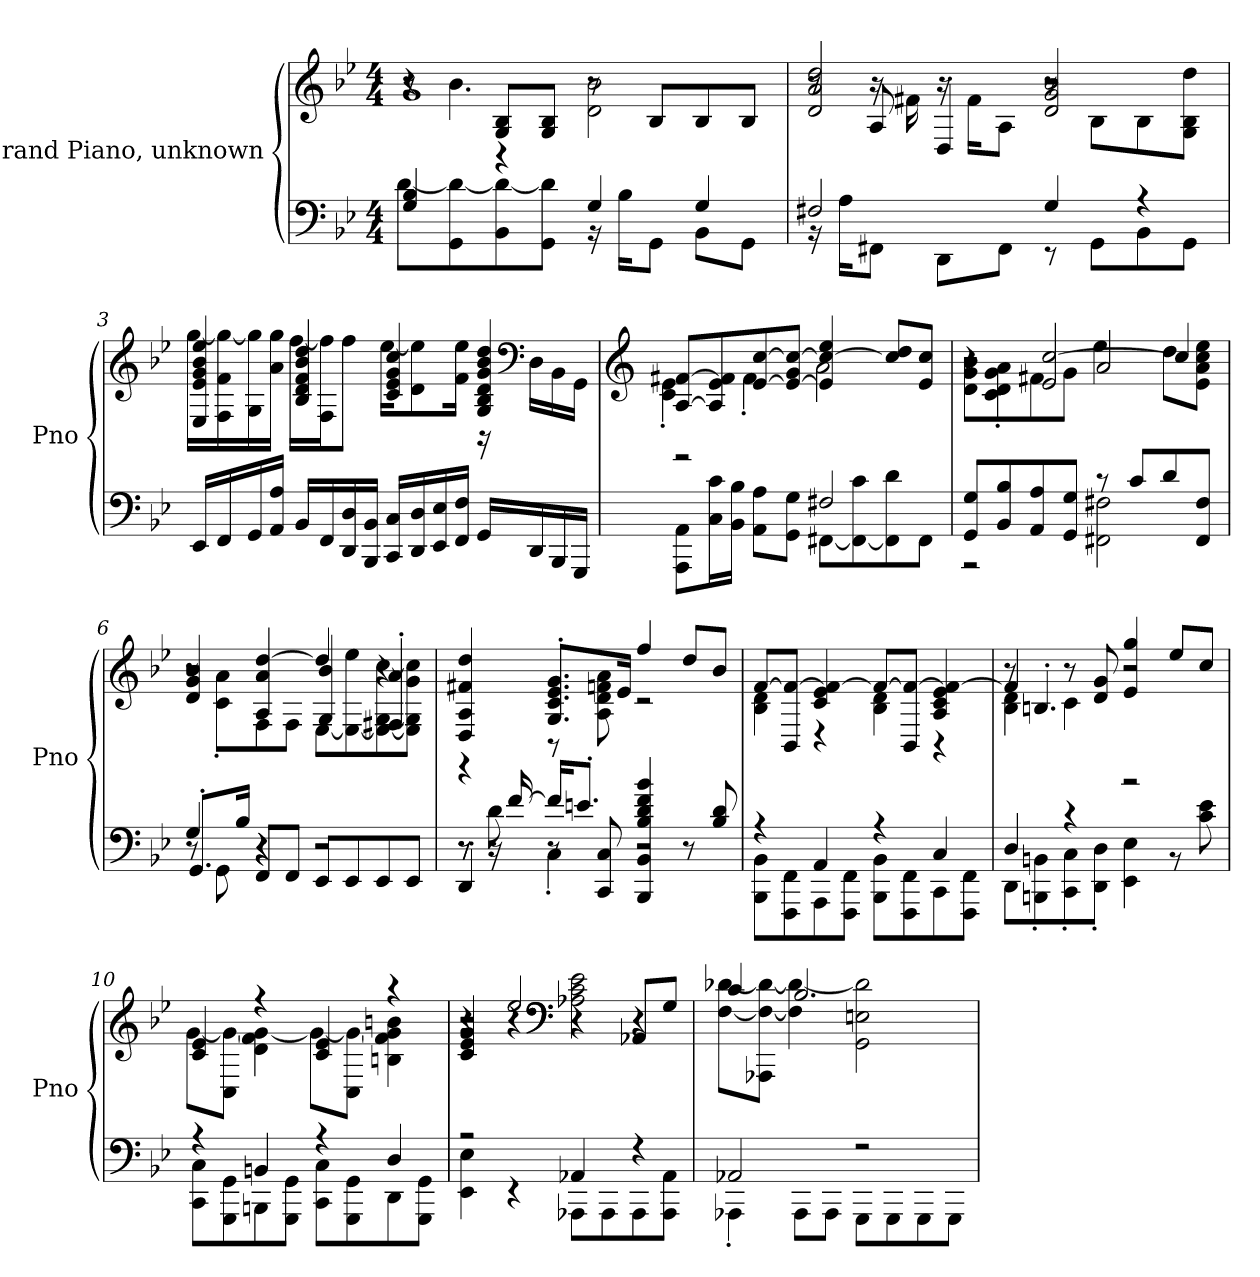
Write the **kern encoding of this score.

**kern	**kern
*part1	*part1
*staff2	*staff1
*I"Grand Piano, unknown	*
*I'Pno	*
*clefF4	*clefG2
*k[b-e-]	*k[b-e-]
*M4/4	*M4/4
*MM120	*MM120
=1	=1
*^	*^
*	*	*	*^
4G/ 4B-/	[8d\L	1g	8r	4r
.	8GG\ 8d\_	.	4.b-\	.
4r	8BB-\ 8d\_	.	.	8G/ 8B-/L
.	8GG\ 8d\]J	.	.	8G/ 8B-/J
4G/	16r	.	2d\ 2b-\	8r
.	16B-\KL	.	.	.
.	8GG\J	.	.	8B-/L
4G/	8BB-\L	.	.	8B-/
.	8GG\J	.	.	8B-/J
=2	=2	=2	=2	=2
2F#X/	16r	2d/ 2a/ 2dd/	8r	8r
.	16A\KL	.	.	.
.	8FF#X\J	.	16r	8A/
.	.	.	16f#X\	.
.	8DD\L	.	16r	4D'/
.	.	.	16f#\KL	.
.	8FF#\J	.	8A\J	.
4G/	8r	2d/ 2g/ 2b-/	8r	2r
.	8GG\L	.	8B-\L	.
4r	8BB-\	.	8B-\	.
.	8GG\J	.	8G\ 8B-\ 8dd\J	.
*v	*v	*	*	*
*	*	*v	*v
!!LO:LB:g=z
=3	=3	=3
16EE-/LL	4E-/ 4e-/ 4g/ 4b-/ 4ee-/	[16gg\LL
16FF/	.	16F\ 16f\ 16gg\_
16GG/	.	16G\ 16gg\]
16AA/ 16A/JJ	.	16a\ 16gg\JJ
16BB-/LL	4B-/ 4d/ 4f/ 4b-/ 4dd/	[16ff\LL
16FF/	.	16F\ 16ff\]J
16DD/ 16D/	.	8ff\J
16BBB-/ 16BB-/JJ	.	.
16CC/ 16C/LL	4c/ 4e-/ 4g/ 4cc/	[16ee-\KL
16DD/ 16D/	.	8d\ 8ee-\]
16EE-/ 16E-/	.	.
16FF/ 16F/JJ	.	16f\ 16ee-\Jk
16GG/LL	4G/ 4B-/ 4d/ 4g/ 4b-/ 4dd/	16r
*	*clefF4	*
16DD/	.	16D\LL
16BBB-/	.	16BB-\
16GGG/JJ	.	16GG\JJ
=4	=4	=4
*	*clefG2	*
*^	*	*
2r	8AAA\ 8AA\L	[8A/ [8f#X/L	4c\' 4e-\'
.	16C\ 16c\L	8A/] 8e-/ 8f#/]	.
.	16BB-\ 16B-\JJ	.	.
.	8AA\ 8A\L	[8e-/ [8cc/	4f#'\
.	8GG\ 8G\J	8e-/_ 8g/ 8cc/_J	.
2F#X/	[8FF#X\L	4e-/] 4cc/_ 4ee-/	2a\
.	8FF#\_ 8c\	.	.
.	8FF#\] 8d\	8cc/] 8dd/L	.
.	8FF#\J	8e-/ 8cc/J	.
!!LO:LB:g=z
=5	=5	=5	=5
*	*	*	*^
8GG/ 8G/L	2r	2r	8d\ 8g\ 8b-\L	4r
8BB-/ 8B-/	.	.	8c\' 8d\' 8g\' 8a\'	.
8AA/ 8A/	.	.	8f#X\	2e-/ [2cc/
8GG/ 8G/J	.	.	8g\J	.
8r	2FF#X\ 2F#X\	2a/	4ee-\	.
8c/L	.	.	.	.
8d/	.	.	8dd\L	4cc/]
8FF#/ 8F#/J	.	.	8e-\ 8a\ 8cc\ 8ee-\J	.
=6	=6	=6	=6	=6
*	*^	*	*	*
4G/	8r	8.GG'/L	4d/ 4g/ 4b-/	8r	2r
.	8GG\	.	.	8c\' 8a\'L	.
.	.	16B-/Jk	.	.	.
4r	4r	8FF/L	4A/ 4a/ [4dd/	8F\	.
.	.	8FF/J	.	8F\J	.
2r	2r	8EE-/L	4dd/]	[8E-\L	4G/ 4b-/
.	.	8EE-/	.	8E-\_ 8ee-\	.
.	.	8EE-/	4r	8E-\_ [8G\ [8cc\	4F#X/' 4a/'
.	.	8EE-/J	.	8E-\] 8G\] 8g\ 8cc\]J	.
*	*	*	*	*v	*v
=7	=7	=7	=7	=7
8r	8r	4DD'/	4D/ 4A/ 4f#X/ 4dd/	4r
16r	8d\	.	.	.
[16f/	.	.	.	.
16f/KL]	4C'\	8r	8.G/' 8.c/' 8.e-/' 8.g/'L	8r
8.en'/J	.	.	.	.
.	.	8CC/ 8C/	.	8A\ 8d\ 8fn\ 8a\
.	.	.	16e-/Jk	.
2r	2r	4BBB-/ 4BB-/ 4B-/ 4d/ 4f/ 4b-/	4ff/	2r
.	.	8r	8dd/L	.
.	.	8B-/ 8d/	8b-/J	.
*	*v	*v	*	*
!!LO:LB:g=z	!!
=8	=8	=8	=8
4r	8BBB-\ 8BB-\L	[8f/L	4B-\ 4d\
.	8FFF\ 8FF\	8BB-/ 8f/_J	.
4AA/	8AAA\	4c/ 4e-/ 4f/_	4r
.	8FFF\ 8FF\J	.	.
4r	8BBB-\ 8BB-\L	8f/L_	4B-\ 4d\
.	8FFF\ 8FF\	8BB-/ 8f/_J	.
4C/	8CC\	4A/ 4c/ 4e-/ 4f/_	4r
.	8FFF\ 8FF\J	.	.
=9	=9	=9	=9
*	*	*	*^
4D/	8DD\L	4f/]	4B-\ 4d\	8r
.	8BBBn\' 8BBn\'	.	.	4.Bn'/
4r	8CC\' 8C\'	8r	4c\	.
.	8DD\' 8D\'J	8d/ 8g/	.	.
2r	4EE-\ 4E-\	4e-/ 4gg/	2r	2r
.	8r	8ee-/L	.	.
.	8c\ 8e-\	8cc/J	.	.
*	*	*	*v	*v
=10	=10	=10	=10
4r	8CC\ 8C\L	4c/ 4e-/	[8g\L
.	8GGG\ 8GG\	.	8C\ 8g\_J
4BBn/	8BBBn\	4r	4d\ 4f\ 4g\_
.	8GGG\ 8GG\J	.	.
4r	8CC\ 8C\L	4c/ 4e-/	8g\L_
.	8GGG\ 8GG\	.	8C\ 8g\_J
4D/	8DD\	4r	4Bn\ 4f\ 4g\] 4bn\
.	8GGG\ 8GG\J	.	.
!!LO:LB:g=z
=11	=11	=11	=11
*	*	*	*^
2r	4EE-\ 4E-\	4r	2r	4c/ 4e-/ 4g/
.	4r	2ee-/	.	4r
*	*	*clefF4	*	*
4AA-X/	8AAA-X\L	.	2A-X\ 2c\ 2e-\	4r
.	8AAA-\	.	.	.
4r	8AAA-\	4r	.	8AA-X/L
.	8AAA-\ 8AA-\J	.	.	8G/J
*	*	*	*v	*v
=12	=12	=12	=12
2AA-X/	4AAA-X'\	4c/	[8F\ [8d-X\L
.	.	.	8AAA-X\ 8F\_ 8d-\_J
.	8AAA-\L	2.B-/	4F\] 4d-\_
.	8AAA-\J	.	.
2r	8GGG\L	.	2GG\ 2En\ 2d-\]
.	8GGG\	.	.
.	8GGG\	.	.
.	8GGG\J	.	.
*v	*v	*	*
*	*v	*v
=	=
*-	*-
